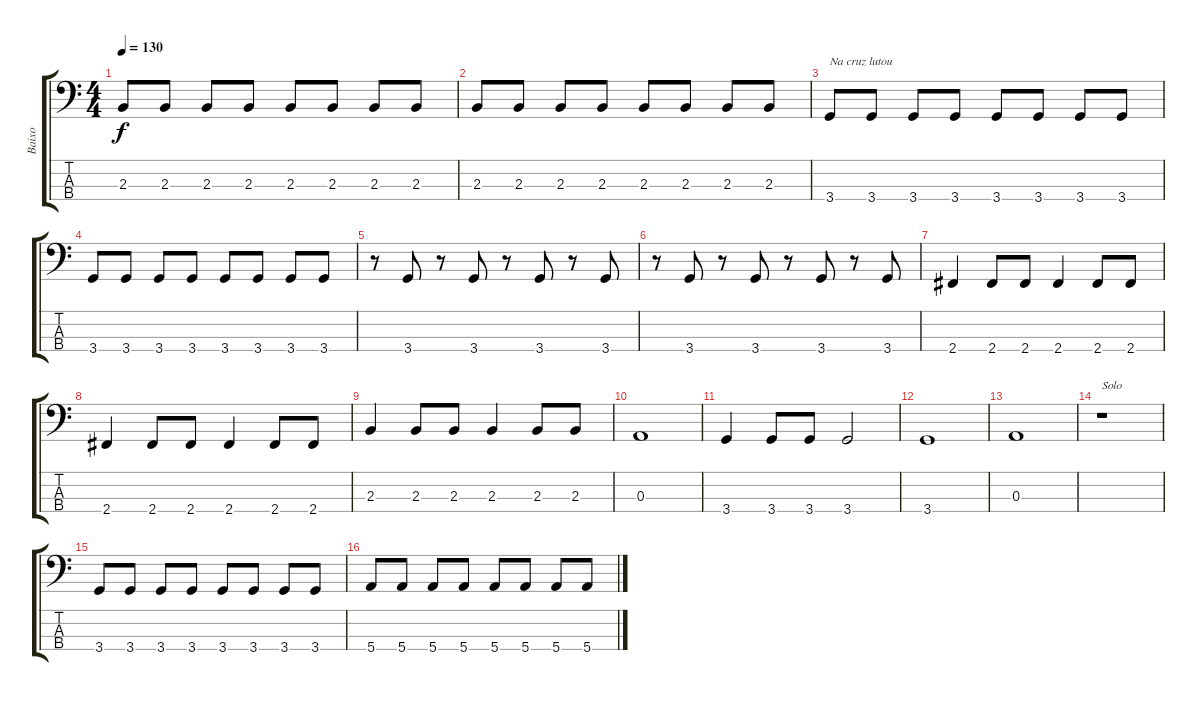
\track ("Baixo" "Baixo") {instrument electricbassfinger}
\staff {score tabs}
\tuning (G2 D2 A1 E1) {hide}
\ts (4 4)
\tempo 130
\clef f4
\ks c
2.3.8{dy f} 2.3.8 2.3.8 2.3.8 2.3.8 2.3.8 2.3.8 2.3.8 |
2.3.8 2.3.8 2.3.8 2.3.8 2.3.8 2.3.8 2.3.8 2.3.8 |
3.4.8{txt "Na cruz lutou"} 3.4.8 3.4.8 3.4.8 3.4.8 3.4.8 3.4.8 3.4.8 |
3.4.8 3.4.8 3.4.8 3.4.8 3.4.8 3.4.8 3.4.8 3.4.8 |
r.8 3.4.8 r.8 3.4.8 r.8 3.4.8 r.8 3.4.8 |
r.8 3.4.8 r.8 3.4.8 r.8 3.4.8 r.8 3.4.8 |
2.4.4 2.4.8 2.4.8 2.4.4 2.4.8 2.4.8 |
2.4.4 2.4.8 2.4.8 2.4.4 2.4.8 2.4.8 |
2.3.4 2.3.8 2.3.8 2.3.4 2.3.8 2.3.8 |
0.3.1 |
3.4.4 3.4.8 3.4.8 3.4.2 |
3.4.1 |
0.3.1 |
r.1{txt "Solo"} |
3.4.8 3.4.8 3.4.8 3.4.8 3.4.8 3.4.8 3.4.8 3.4.8 |
5.4.8 5.4.8 5.4.8 5.4.8 5.4.8 5.4.8 5.4.8 5.4.8
